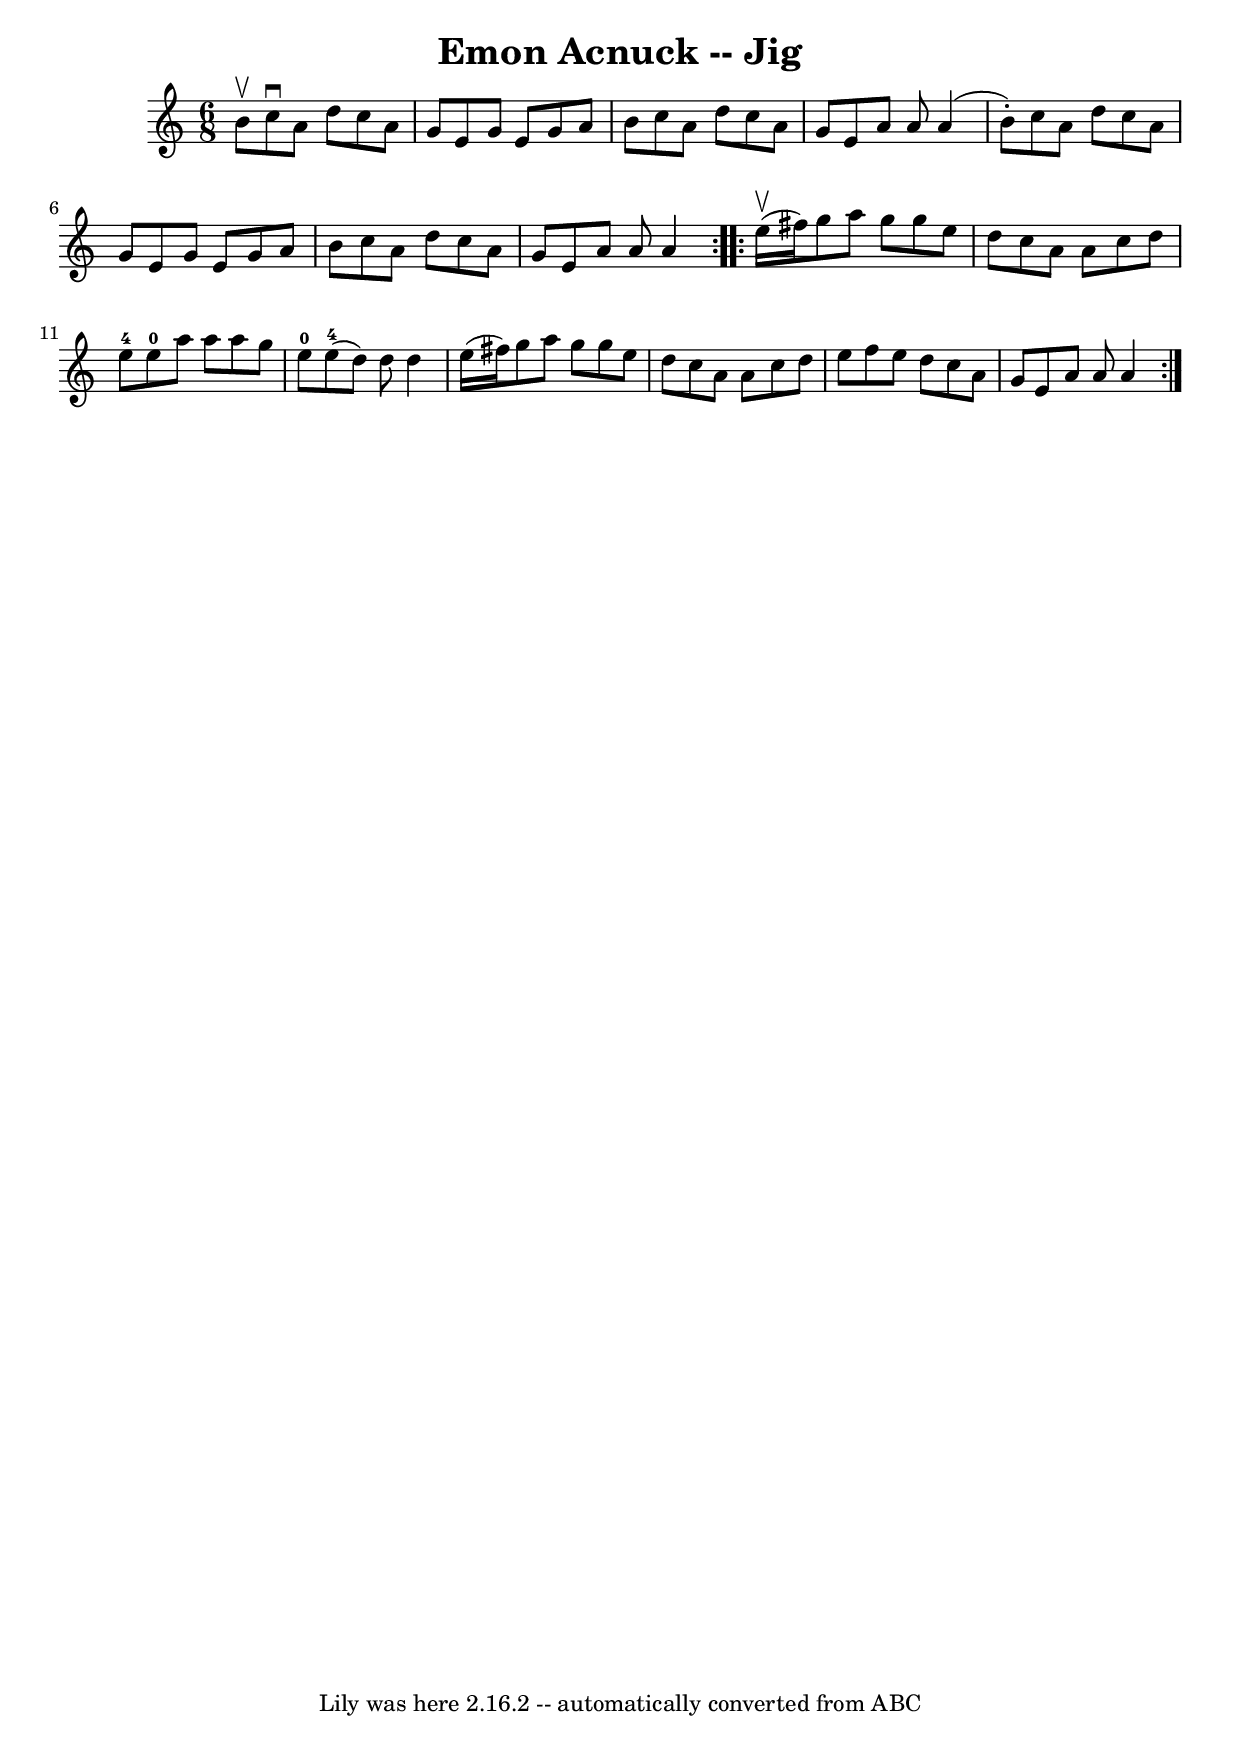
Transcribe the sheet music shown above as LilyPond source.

\version "2.16.2"
\include "Mammoth.ily"
\header {
  %% book = "Ryan's Mammoth Collection"
 crossRefNumber = "1"
 footnotes = "\\\\86 444"
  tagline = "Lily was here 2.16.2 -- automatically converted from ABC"
  title = "Emon Acnuck -- Jig"

}
voicedefault =  {



  \repeat volta 2 {

    \time 6/8 
    \key a \minor b'8^\upbow  |
 c''8^\downbow a'8 d''8 c''8 a'8 g'8     |
 e'8 g'8 e'8 g'8 a'8 b'8     |
 c''8 a'8 d''8 c''8 a'8 g'8    |
 e'8 a'8 a'8 a'4 (b'8-.)    |
 c''8 a'8 d''8 c''8 a'8 g'8     |
 e'8 g'8 e'8 g'8 a'8 b'8    |
 c''8 a'8 d''8 c''8 a'8 g'8     |
 e'8 a'8 a'8 a'4  
  }     

  \repeat volta 2 { e''16^\upbow(fis''16)  |
 g''8 a''8 g''8 g''8 e''8 d''8     |
 c''8 a'8 a'8 c''8 d''8 e''8-4    |
 e''8-0 a''8 a''8 a''8 g''8 e''8-0  |
 e''8-4(d''8) d''8 d''4 e''16 (fis''16)    |
 g''8 a''8 g''8 g''8 e''8 d''8    |
 c''8 a'8 a'8 c''8 d''8 e''8     |
 f''8 e''8 d''8 c''8 a'8 g'8     |
 e'8 a'8 a'8 a'4  
  }   

}

\score{
  <<

    \context Staff="default"
    {
      \voicedefault 
      
    }

  >>
  \layout {
    
  }
  \midi {
  }

}
